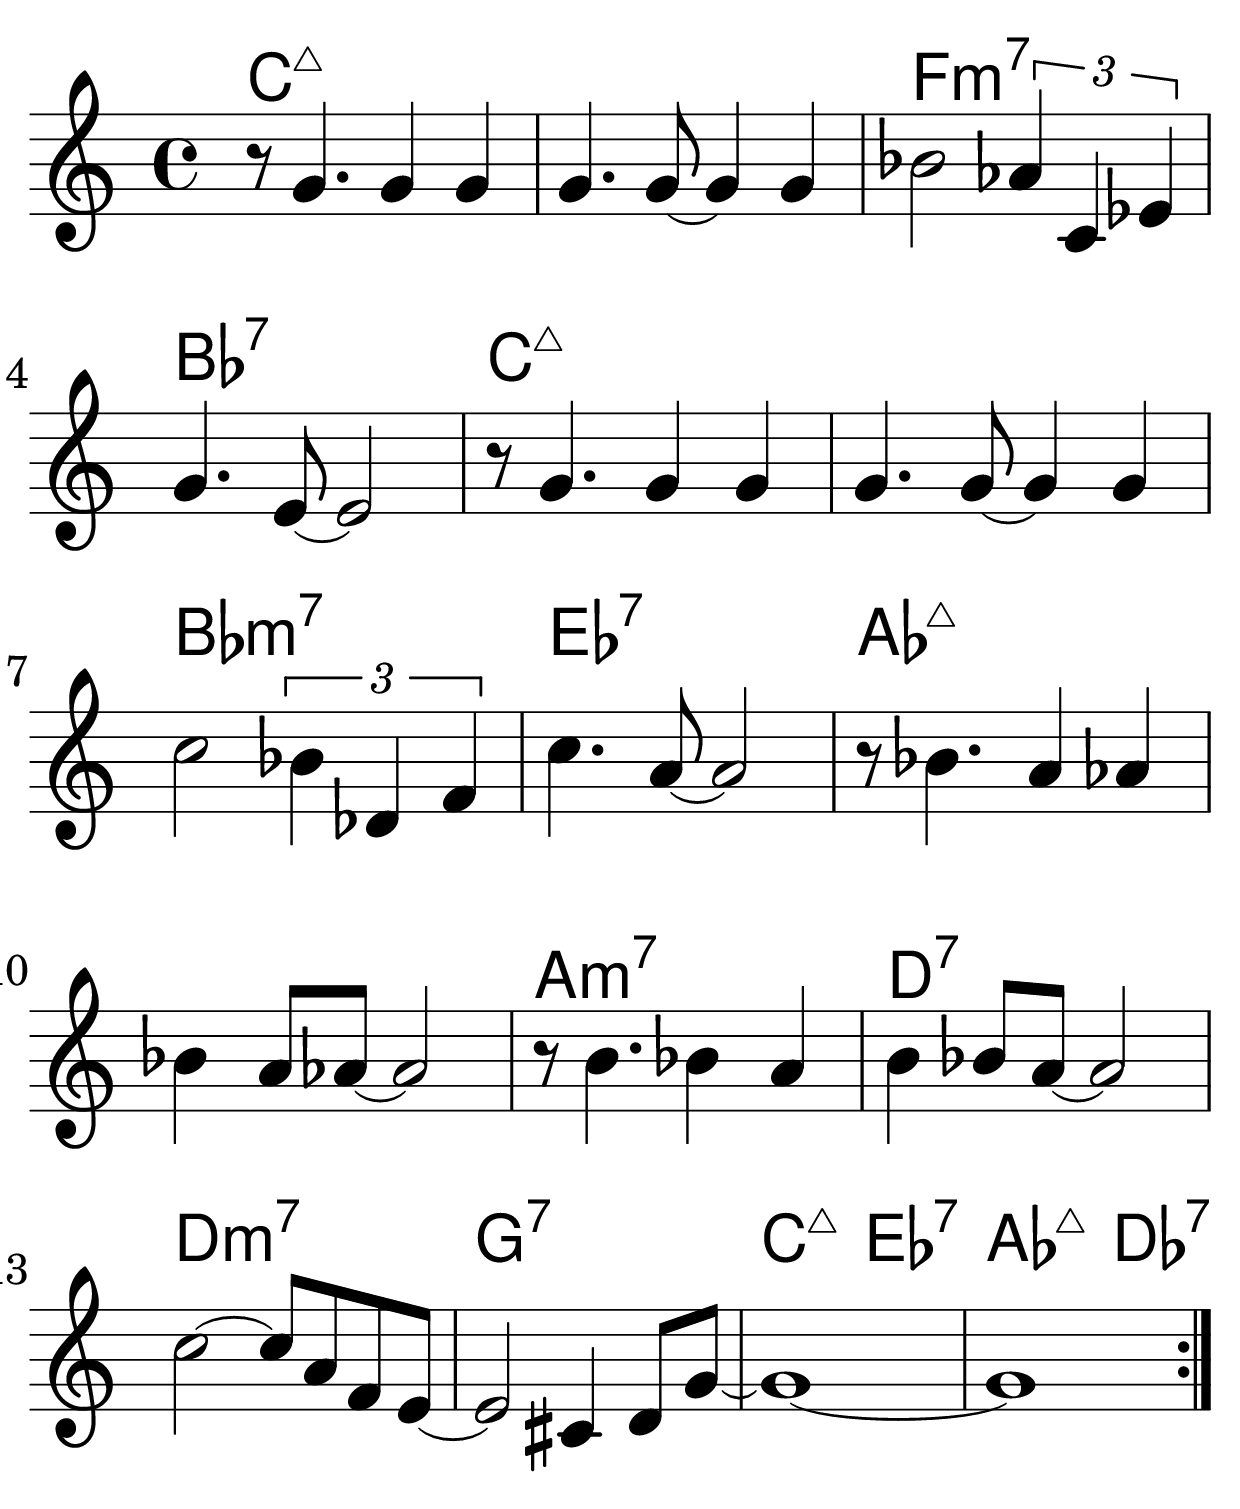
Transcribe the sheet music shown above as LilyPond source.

\version "2.24.1"

\include "page.ly"
\include "swing.ly"

\header {
  title = "Lady Bird"
  composer = "Tadd Dameron"
}

global = {
  \time 4/4
  \key c \major
}

count_in = \new DrumStaff {
  \global
  \drummode
  {
    cl4 cl  cl  cl  |
  }
}

music = \new Staff \with { midiInstrument = "tenor sax" } {
  \global
  \clef treble
  \relative c''
  \repeat volta 2
  {
    % ------+-------|-------+-------|-------+-------|-------+-------|
    r8      g4.                     g4              g               |
    g4.                     g8 ~    g4              g               |
    bes2                            \tuplet 3/2 { aes4 c, ees }     |
    g4.                     e8 ~    e2                              |

    r8      g4.                     g4              g               |
    g4.                     g8 ~    g4              g               |
    c2                              \tuplet 3/2 { bes4 des, f }     |
    c'4.                    a8 ~    a2                              |

    r8      bes4.                   a4              aes4            |
    bes4            a8      aes ~   aes2                            |
    r8      b4.                     bes4            a4              |
    b4              bes8    a ~     a2                              |

    c2 ~                            c8      a       f       e ~     |
    e2                              cis4            d8      g ~     |
    g1 ~                                                            |
    g1                                                              |
  }
}

chord_names = {
  \new ChordNames {
    \chordmode {
      % ------+-------|-------+-------|
      c\breve:7+                      |
                                      |
      f1:m7                           |
      bes:7                           |

      c\breve:7+                      |
                                      |
      bes1:m7                         |
      ees:7                           |

      aes\breve:7+                    |
                                      |
      a1:m7                           |
      d:7                             |

      d:m7                            |
      g:7                             |
      c2:7+           ees:7           |
      aes:7+          des:7           |
    }
  }
}

\score {
  <<
    \chord_names
    \music
  >>
  \layout { }
}

\score {
  \applySwing 8 #'(4 3)
  {
    \count_in
    \music
  }
  \midi {
    \tempo 4 = 200
  }
}
